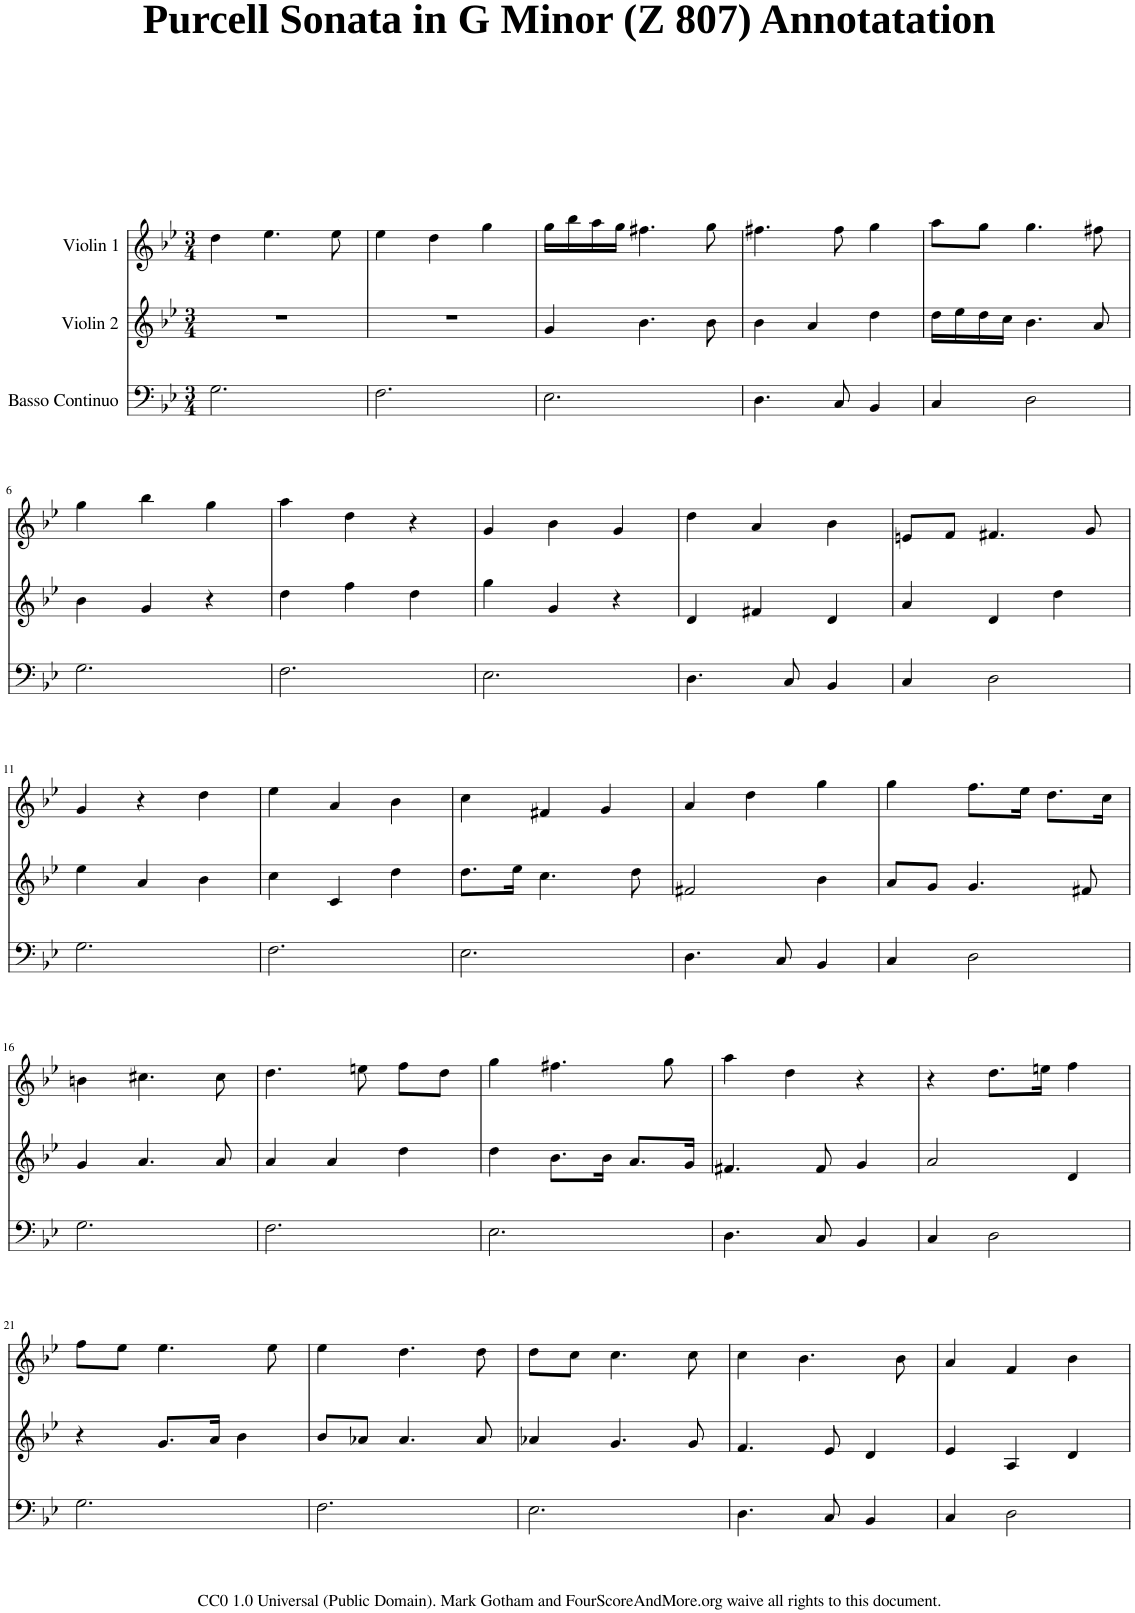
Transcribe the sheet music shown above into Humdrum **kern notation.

**kern	**kern	**kern
*part3	*part2	*part1
*staff3	*staff2	*staff1
*I"Basso Continuo	*I"Violin 2	*I"Violin 1
*	*I'Vln	*I'Vln
*clefF4	*clefG2	*clefG2
*k[b-e-]	*k[b-e-]	*k[b-e-]
*M3/4	*M3/4	*M3/4
=1	=1	=1
2.G\	2.r	4dd\
.	.	4.ee-\
.	.	8ee-\
=2	=2	=2
2.F\	2.r	4ee-\
.	.	4dd\
.	.	4gg\
=3	=3	=3
2.E-\	4g/	16gg\LL
.	.	16bb-\
.	.	16aa\
.	.	16gg\JJ
.	4.b-\	4.ff#X\
.	8b-\	8gg\
=4	=4	=4
4.D\	4b-\	4.ff#X\
.	4a/	.
8C/	.	8ff#\
4BB-/	4dd\	4gg\
=5	=5	=5
4C/	16dd\LL	8aa\L
.	16ee-\	.
.	16dd\	8gg\J
.	16cc\JJ	.
2D\	4.b-\	4.gg\
.	8a/	8ff#X\
!!LO:LB:g=z
=6	=6	=6
2.G\	4b-\	4gg\
.	4g/	4bb-\
.	4r	4gg\
=7	=7	=7
2.F\	4dd\	4aa\
.	4ff\	4dd\
.	4dd\	4r
=8	=8	=8
2.E-\	4gg\	4g/
.	4g/	4b-\
.	4r	4g/
=9	=9	=9
4.D\	4d/	4dd\
.	4f#X/	4a/
8C/	.	.
4BB-/	4d/	4b-\
=10	=10	=10
4C/	4a/	8en/L
.	.	8f/J
2D\	4d/	4.f#X/
.	4dd\	.
.	.	8g/
!!LO:LB:g=z
=11	=11	=11
2.G\	4ee-\	4g/
.	4a/	4r
.	4b-\	4dd\
=12	=12	=12
2.F\	4cc\	4ee-\
.	4c/	4a/
.	4dd\	4b-\
=13	=13	=13
2.E-\	8.dd\L	4cc\
.	16ee-\Jk	.
.	4.cc\	4f#X/
.	.	4g/
.	8dd\	.
=14	=14	=14
4.D\	2f#X/	4a/
.	.	4dd\
8C/	.	.
4BB-/	4b-\	4gg\
=15	=15	=15
4C/	8a/L	4gg\
.	8g/J	.
2D\	4.g/	8.ff\L
.	.	16ee-\Jk
.	.	8.dd\L
.	8f#X/	.
.	.	16cc\Jk
!!LO:LB:g=z
=16	=16	=16
2.G\	4g/	4bn\
.	4.a/	4.cc#X\
.	8a/	8cc#\
=17	=17	=17
2.F\	4a/	4.dd\
.	4a/	.
.	.	8een\
.	4dd\	8ff\L
.	.	8dd\J
=18	=18	=18
2.E-\	4dd\	4gg\
.	8.b-\L	4.ff#X\
.	16b-\Jk	.
.	8.a/L	.
.	.	8gg\
.	16g/Jk	.
=19	=19	=19
4.D\	4.f#X/	4aa\
.	.	4dd\
8C/	8f#/	.
4BB-/	4g/	4r
=20	=20	=20
4C/	2a/	4r
2D\	.	8.dd\L
.	.	16een\Jk
.	4d/	4ff\
!!LO:LB:g=z
=21	=21	=21
2.G\	4r	8ff\L
.	.	8ee-\J
.	8.g/L	4.ee-\
.	16a/Jk	.
.	4b-\	.
.	.	8ee-\
=22	=22	=22
2.F\	8b-/L	4ee-\
.	8a-X/J	.
.	4.a-/	4.dd\
.	8a-/	8dd\
=23	=23	=23
2.E-\	4a-X/	8dd\L
.	.	8cc\J
.	4.g/	4.cc\
.	8g/	8cc\
=24	=24	=24
4.D\	4.f/	4cc\
.	.	4.b-\
8C/	8e-/	.
4BB-/	4d/	.
.	.	8b-\
=25	=25	=25
4C/	4e-/	4a/
2D\	4A/	4f/
.	4d/	4b-\
=	=	=
*-	*-	*-
